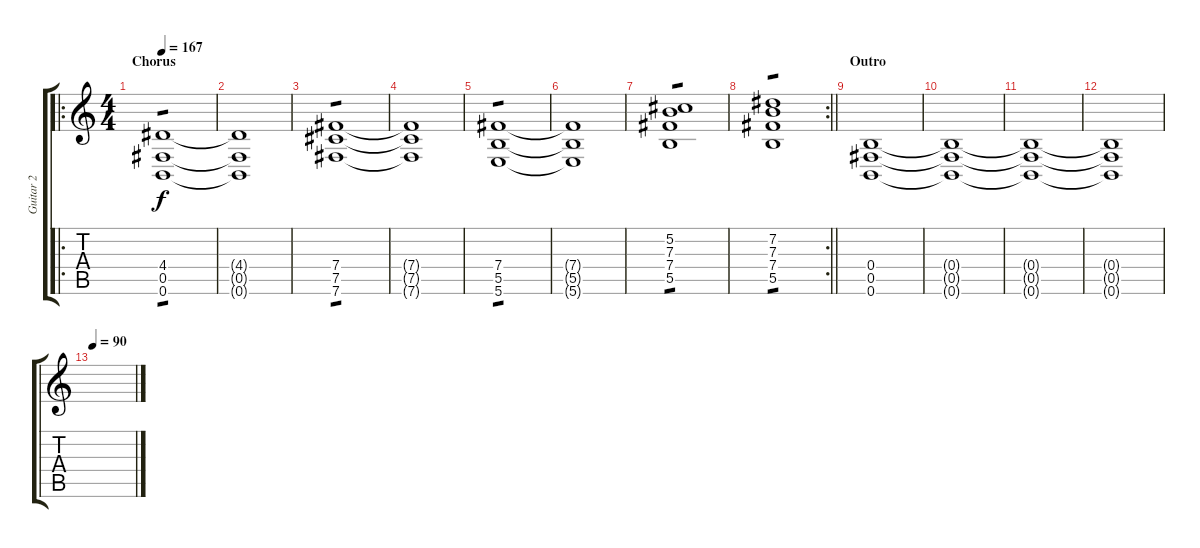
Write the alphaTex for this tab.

\track ("Guitar 2" "Guitar 2") {instrument overdrivenguitar}
\staff {score tabs}
\tuning (Db4 Ab3 E3 B2 Gb2 B1) {hide}
\ro
\ts (4 4)
\section ("" "Chorus")
\tempo 167
\clef g2
\ks c
(4.4 0.5 0.6).1{tp 1 dy f} |
(4.4{t} 0.5{t} 0.6{t}).1 |
(7.4 7.5 7.6).1{tp 1} |
(7.4{t} 7.5{t} 7.6{t}).1 |
(7.4 5.5 5.6).1{tp 1} |
(7.4{t} 5.5{t} 5.6{t}).1 |
(5.2 7.3 7.4 5.5).1{tp 1} |
\rc 2
\barLineRight lightlight
(7.2 7.3 7.4 5.5).1{tp 1} |
\section ("" "Outro")
(0.4 0.5 0.6).1{volume 0} |
(0.4{t} 0.5{t} 0.6{t}).1 |
(0.4{t} 0.5{t} 0.6{t}).1 |
(0.4{t} 0.5{t} 0.6{t}).1 |
\tempo 90
